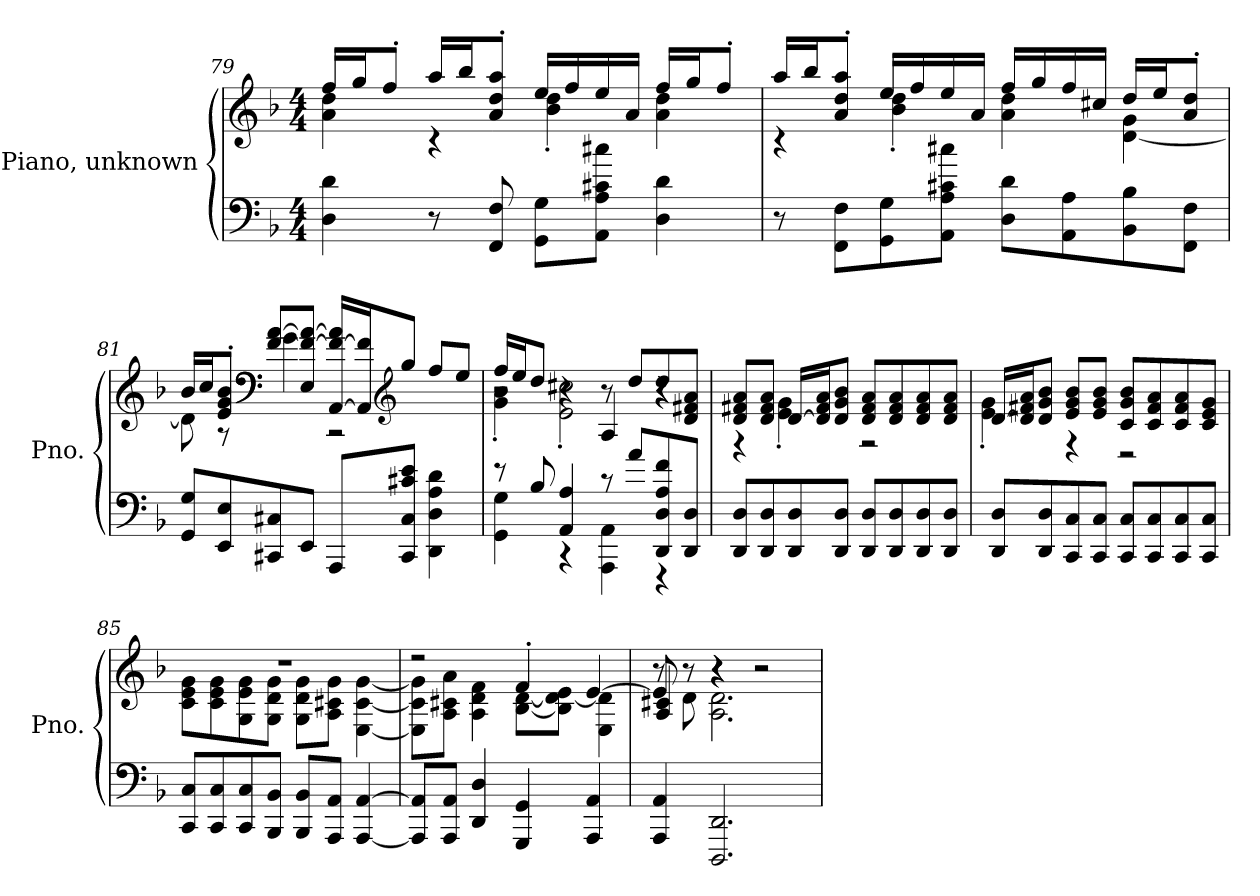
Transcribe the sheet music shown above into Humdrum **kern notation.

**kern	**kern
*part1	*part1
*staff2	*staff1
*I"Piano, unknown	*
*I'Pno.	*
!!LO:LB:g=z
*clefF4	*clefG2
*k[b-]	*k[b-]
*M4/4	*M4/4
=79	=79
*	*^
4D\ 4d\	16ff/LL	4a\ 4dd\
.	16gg/J	.
.	8ff'/J	.
8r	16aa/LL	4r
.	16bb-/J	.
8FF/ 8F/	8a/' 8dd/' 8aa/'J	.
8GG\ 8G\L	16ee/LL	4b-\' 4dd\'
.	16ff/	.
8AA\ 8A\ 8c#X\ 8cc#X\J	16ee/	.
.	16a/JJ	.
4D\ 4d\	16ff/LL	4a\ 4dd\
.	16gg/J	.
.	8ff'/J	.
=80	=80	=80
8r	16aa/LL	4r
.	16bb-/J	.
8FF\ 8F\L	8a/' 8dd/' 8aa/'J	.
8GG\ 8G\	16ee/LL	4b-\' 4dd\'
.	16ff/	.
8AA\ 8A\ 8c#X\ 8cc#X\J	16ee/	.
.	16a/JJ	.
8D\ 8d\L	16ff/LL	4a\ 4dd\
.	16gg/	.
8AA\ 8A\	16ff/	.
.	16cc#X/JJ	.
8BB-\ 8B-\	16dd/LL	[4d\ 4g\
.	16ee/J	.
8FF\ 8F\J	8a/' 8dd/'J	.
!!LO:LB:g=z	!!
=81	=81	=81
8GG/ 8G/L	16b-/LL	8d\]
.	16cc/J	.
8EE/ 8E/	8e/' 8g/' 8b-/'J	8r
*	*clefF4	*
8CC#X/ 8C#X/	[8f/ [8a/L	4g\
8EE/J	8E/ 8f/_ 8a/_J	.
8AAA/L	[16AA/ 16f/_ 16a/]LL	2r
.	16AA/] 16f/]J	.
*	*clefG2	*
8CC#/ 8C#/ 8c#X/ 8e/J	8gg/J	.
4DD\ 4D\ 4A\ 4d\	8ff/L	.
.	8ee/J	.
=82	=82	=82
*^	*	*^
8r	4GG\ 4G\	16ff/LL	4g\' 4b-\'	2r
.	.	16ee/J	.	.
8B-/	.	8dd/J	.	.
4AA/ 4A/	4r	4r	2e\' 2cc#X\'	.
8r	4AAA\ 4AA\	8r	.	4A/
8a/L	.	8dd/L	.	.
8DD/ 8D/ 8A/ 8f/	4r	8dd/	4r	4r
8DD/ 8D/J	.	8d/ 8f#X/ 8a/J	.	.
*v	*v	*	*	*
*	*	*v	*v
=83	=83	=83
8DD/ 8D/L	8d/ 8f#X/ 8a/L	4r
8DD/ 8D/	8d/ 8f#/ 8a/J	.
8DD/ 8D/	[16d/LL	4e\' 4g\'
.	16d/] 16f#/ 16a/J	.
8DD/ 8D/J	8d/ 8g/ 8b-/J	.
8DD/ 8D/L	8d/ 8f#/ 8a/L	2r
8DD/ 8D/	8d/ 8f#/ 8a/	.
8DD/ 8D/	8d/ 8f#/ 8a/	.
8DD/ 8D/J	8d/ 8f#/ 8a/J	.
!!LO:PB:g=z	!!
=84	=84	=84
8DD/ 8D/L	[16d/LL	4e\' 4g\'
.	16d/] 16f#X/ 16a/J	.
8DD/ 8D/	8d/ 8g/ 8b-/J	.
8CC/ 8C/	8e/ 8g/ 8b-/L	4r
8CC/ 8C/J	8e/ 8g/ 8b-/J	.
8CC/ 8C/L	8c/ 8g/ 8b-/L	2r
8CC/ 8C/	8c/ 8f#/ 8a/	.
8CC/ 8C/	8c/ 8f#/ 8a/	.
8CC/ 8C/J	8c/ 8e/ 8g/J	.
=85	=85	=85
8CC/ 8C/L	1r	8c\ 8e\ 8g\L
8CC/ 8C/	.	8c\ 8e\ 8g\
8CC/ 8C/	.	8G\ 8e\ 8g\
8BBB-/ 8BB-/J	.	8G\ 8d\ 8g\J
8BBB-/ 8BB-/L	.	8G\ 8d\ 8g\L
8AAA/ 8AA/J	.	8A\ 8c#X\ 8g\J
[4AAA/ [4AA/	.	[4E\ [4c#\ [4g\
=86	=86	=86
8AAA/] 8AA/]L	2r	8E\] 8c#\] 8g\]L
8AAA/ 8AA/J	.	8A\ 8c#X\ 8a\J
4DD/ 4D/	.	4A\ 4d\ 4f\
4GGG/ 4GG/	4f'/	[8B-\ [8d\L
.	.	8B-\] 8d\_ 8e\J
4AAA/ 4AA/	[4e/	4E\ 4d\]
=87	=87	=87
*	*	*^
4AAA/ 4AA/	8e/]	8r	4A/ 4c#X/
.	8r	8d\	.
2.DDD/ 2.DD/	4r	2.A\ 2.d\	4r
.	2r	.	2r
*	*v	*v	*v
=	=
*-	*-
